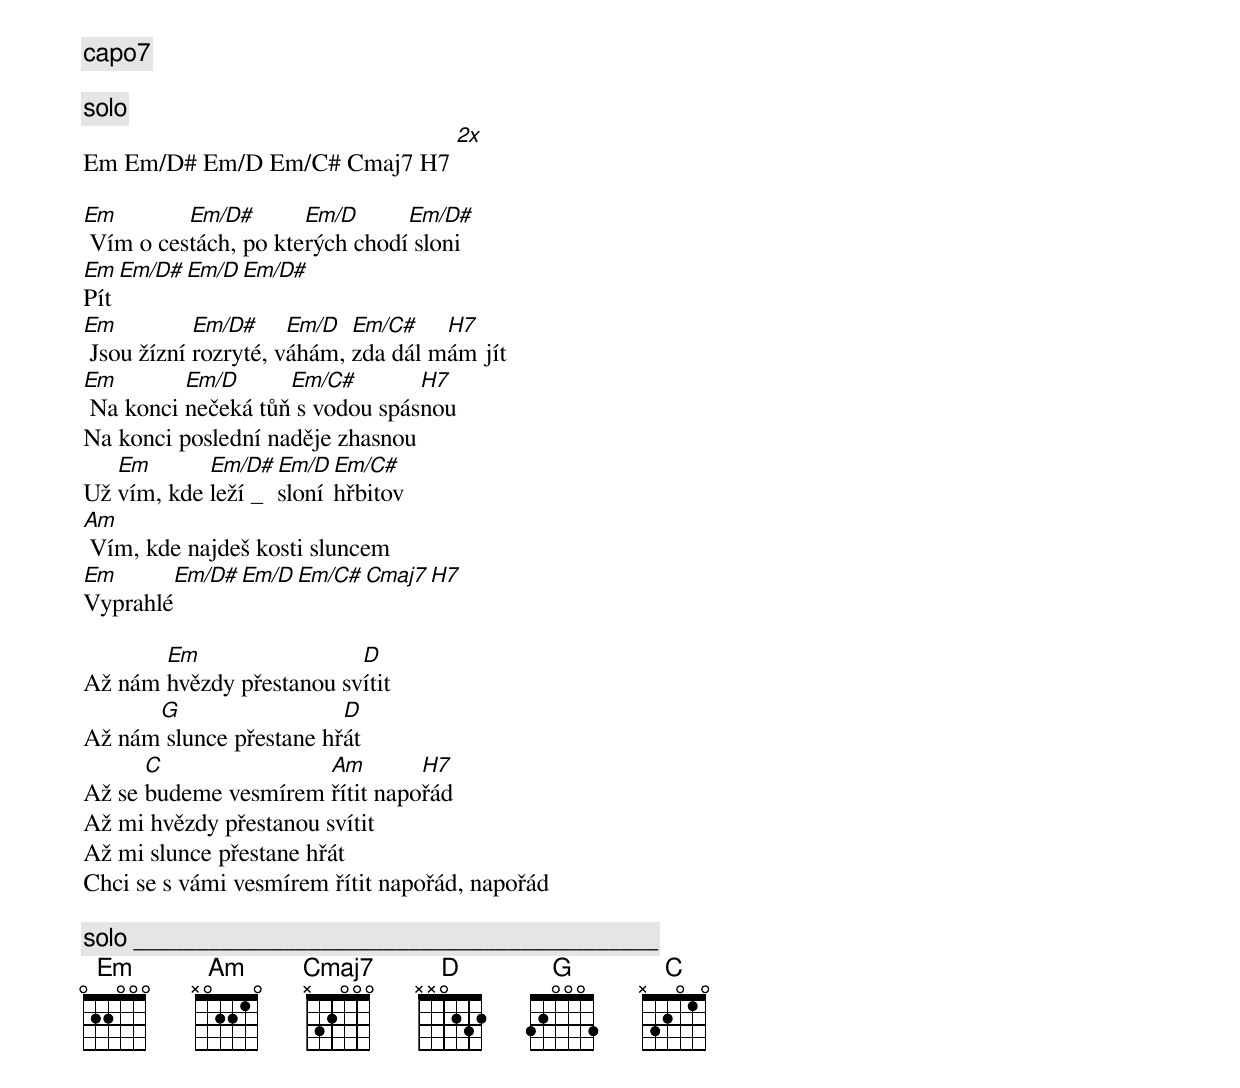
[capo7]

[solo]
Em Em/D# Em/D Em/C# Cmaj7 H7 [2x]

Em        Em/D#       Em/D      Em/D#
 Vím o cestách, po kterých chodí sloni
Em Em/D# Em/D Em/D#
Pít
Em          Em/D#     Em/D  Em/C#    H7
 Jsou žízní rozryté, váhám, zda dál mám jít
Em        Em/D      Em/C#        H7
 Na konci nečeká tůň s vodou spásnou
Na konci poslední naděje zhasnou
   Em       Em/D# Em/D  Em/C#
Už vím, kde leží _sloní hřbitov
Am
 Vím, kde najdeš kosti sluncem
Em      Em/D# Em/D Em/C# Cmaj7 H7
Vyprahlé

       Em                 D
Až nám hvězdy přestanou svítit
      G                  D
Až nám slunce přestane hřát
      C               Am        H7
Až se budeme vesmírem řítit napořád
Až mi hvězdy přestanou svítit
Až mi slunce přestane hřát
Chci se s vámi vesmírem řítit napořád, napořád

[solo] __________________________________________
